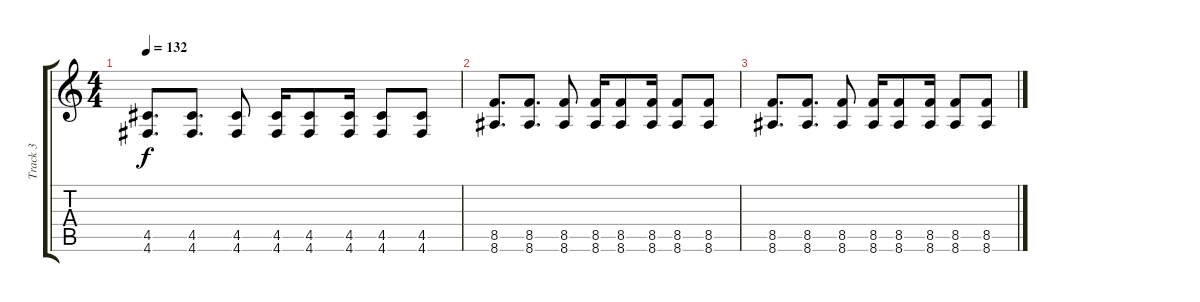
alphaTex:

\track ("Track 3" "Track 3") {instrument distortionguitar}
\staff {score tabs}
\tuning (E4 B3 G3 D3 A2 D2) {hide}
\ts (4 4)
\tempo 132
\clef g2
\ks c
(4.5 4.6).8{d dy f} (4.5 4.6).8{d} (4.5 4.6).8 (4.5 4.6).16 (4.5 4.6).8 (4.5 4.6).16 (4.5 4.6).8 (4.5 4.6).8 |
(8.5 8.6).8{d} (8.5 8.6).8{d} (8.5 8.6).8 (8.5 8.6).16 (8.5 8.6).8 (8.5 8.6).16 (8.5 8.6).8 (8.5 8.6).8 |
(8.5 8.6).8{d} (8.5 8.6).8{d} (8.5 8.6).8 (8.5 8.6).16 (8.5 8.6).8 (8.5 8.6).16 (8.5 8.6).8 (8.5 8.6).8
